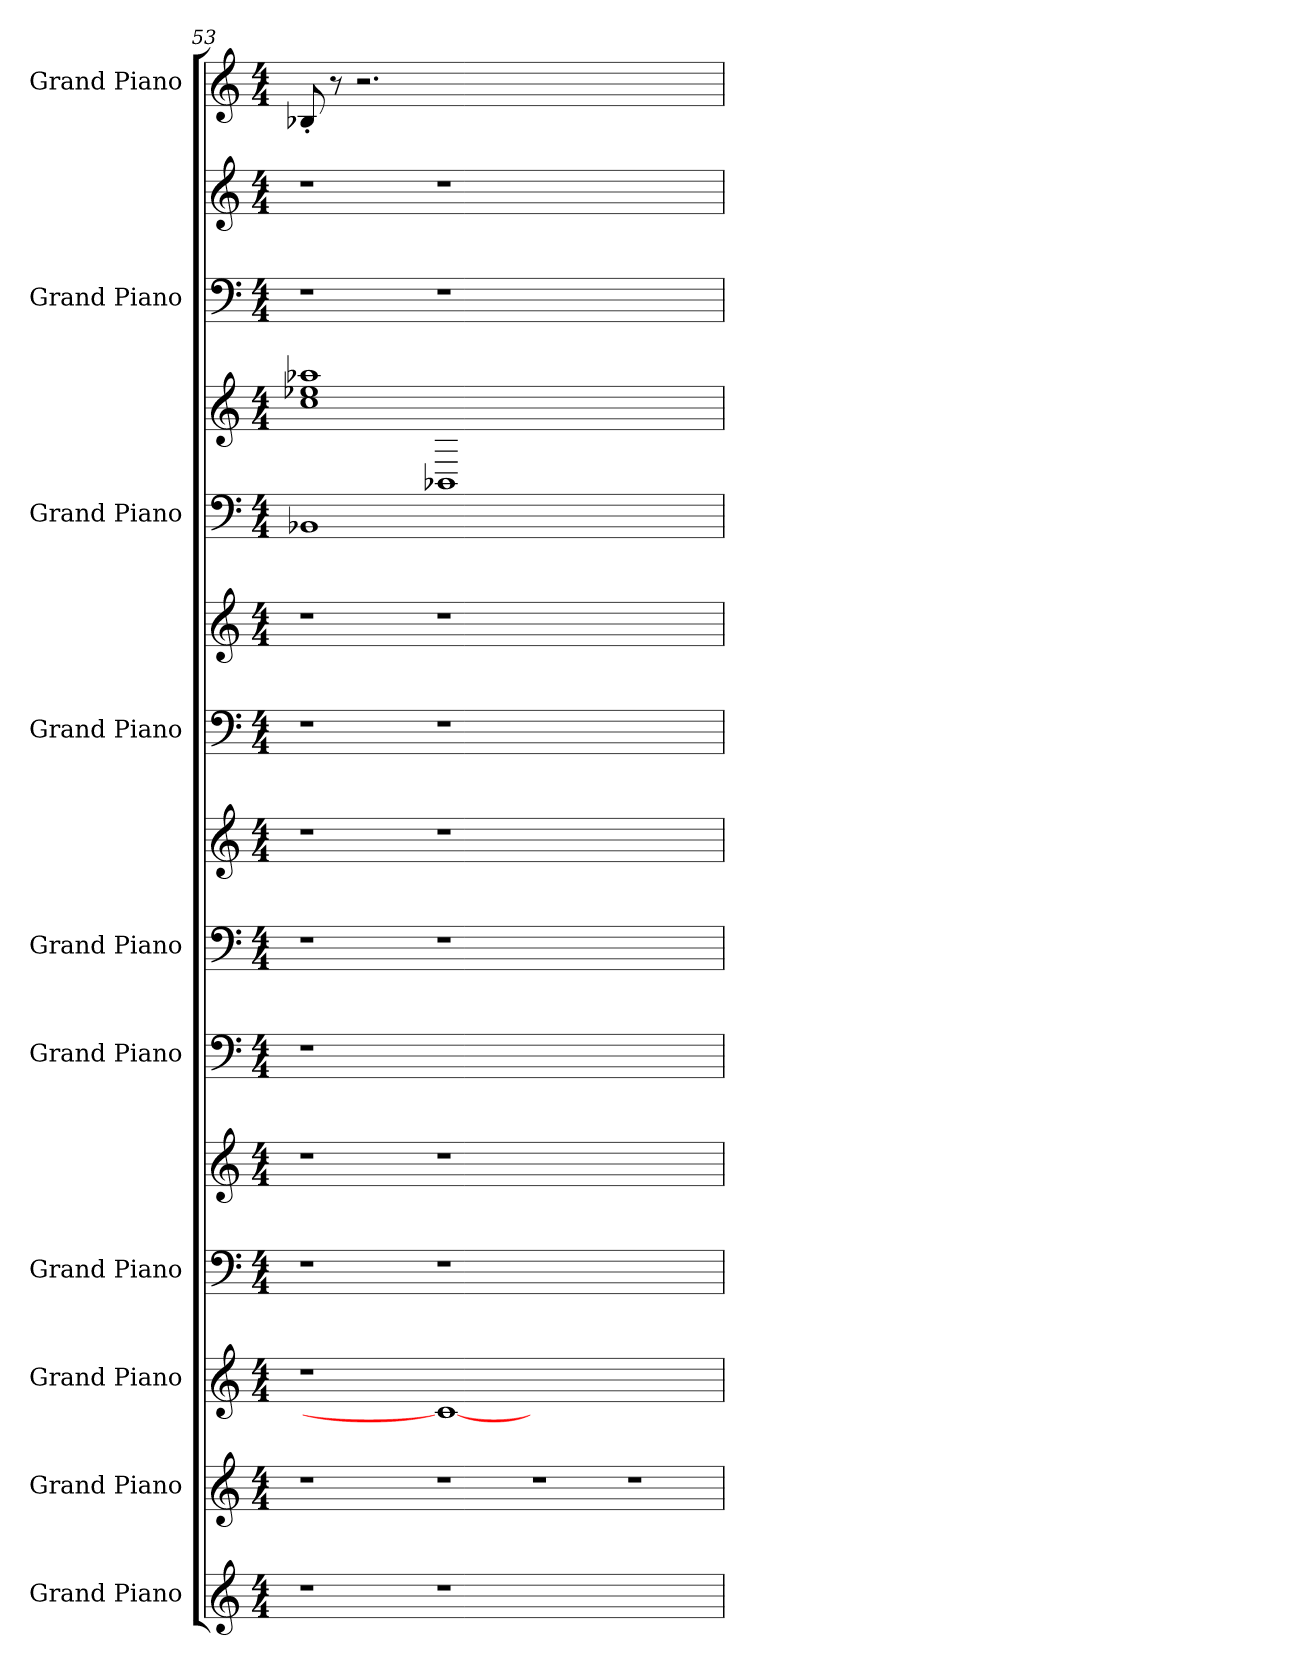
**kern	**kern	**kern	**kern	**kern	**kern	**kern	**kern	**kern	**kern	**kern	**kern	**kern	**kern	**kern
*part10	*part9	*part8	*part7	*part7	*part6	*part5	*part5	*part4	*part4	*part3	*part3	*part2	*part2	*part1
*staff15	*staff14	*staff13	*staff12	*staff11	*staff10	*staff9	*staff8	*staff7	*staff6	*staff5	*staff4	*staff3	*staff2	*staff1
*I"Grand Piano	*I"Grand Piano	*I"Grand Piano	*I"Grand Piano	*	*I"Grand Piano	*I"Grand Piano	*	*I"Grand Piano	*	*I"Grand Piano	*	*I"Grand Piano	*	*I"Grand Piano
*clefG2	*clefG2	*clefG2	*clefF4	*clefG2	*clefF4	*clefF4	*clefG2	*clefF4	*clefG2	*clefF4	*clefG2	*clefF4	*clefG2	*clefG2
*k[]	*k[]	*k[]	*k[]	*k[]	*k[]	*k[]	*k[]	*k[]	*k[]	*k[]	*k[]	*k[]	*k[]	*k[]
*C:	*C:	*C:	*C:	*C:	*C:	*C:	*C:	*C:	*C:	*C:	*C:	*C:	*C:	*C:
*M4/4	*M4/4	*M4/4	*M4/4	*M4/4	*M4/4	*M4/4	*M4/4	*M4/4	*M4/4	*M4/4	*M4/4	*M4/4	*M4/4	*M4/4
=53	=53	=53	=53	=53	=53	=53	=53	=53	=53	=53	=53	=53	=53	=53
1r	1r	1r	1r	1r	1r	1r	1r	1r	1r	1BB-X	1cc 1ee-X 1aa-X	1r	1r	8B-X'
.	.	.	.	.	.	.	.	.	.	.	.	.	.	8r
.	.	.	.	.	.	.	.	.	.	.	.	.	.	2.r
1r	1r	1c_	1r	1r	0.ryy	1r	1r	1r	1r	0.ryy	1BB-X	1r	1r	0.ryy
0ryy	1r	0ryy	0ryy	0ryy	.	0ryy	0ryy	0ryy	0ryy	.	0ryy	0ryy	0ryy	.
.	1r	.	.	.	.	.	.	.	.	.	.	.	.	.
=	=	=	=	=	=	=	=	=	=	=	=	=	=	=
*-	*-	*-	*-	*-	*-	*-	*-	*-	*-	*-	*-	*-	*-	*-
